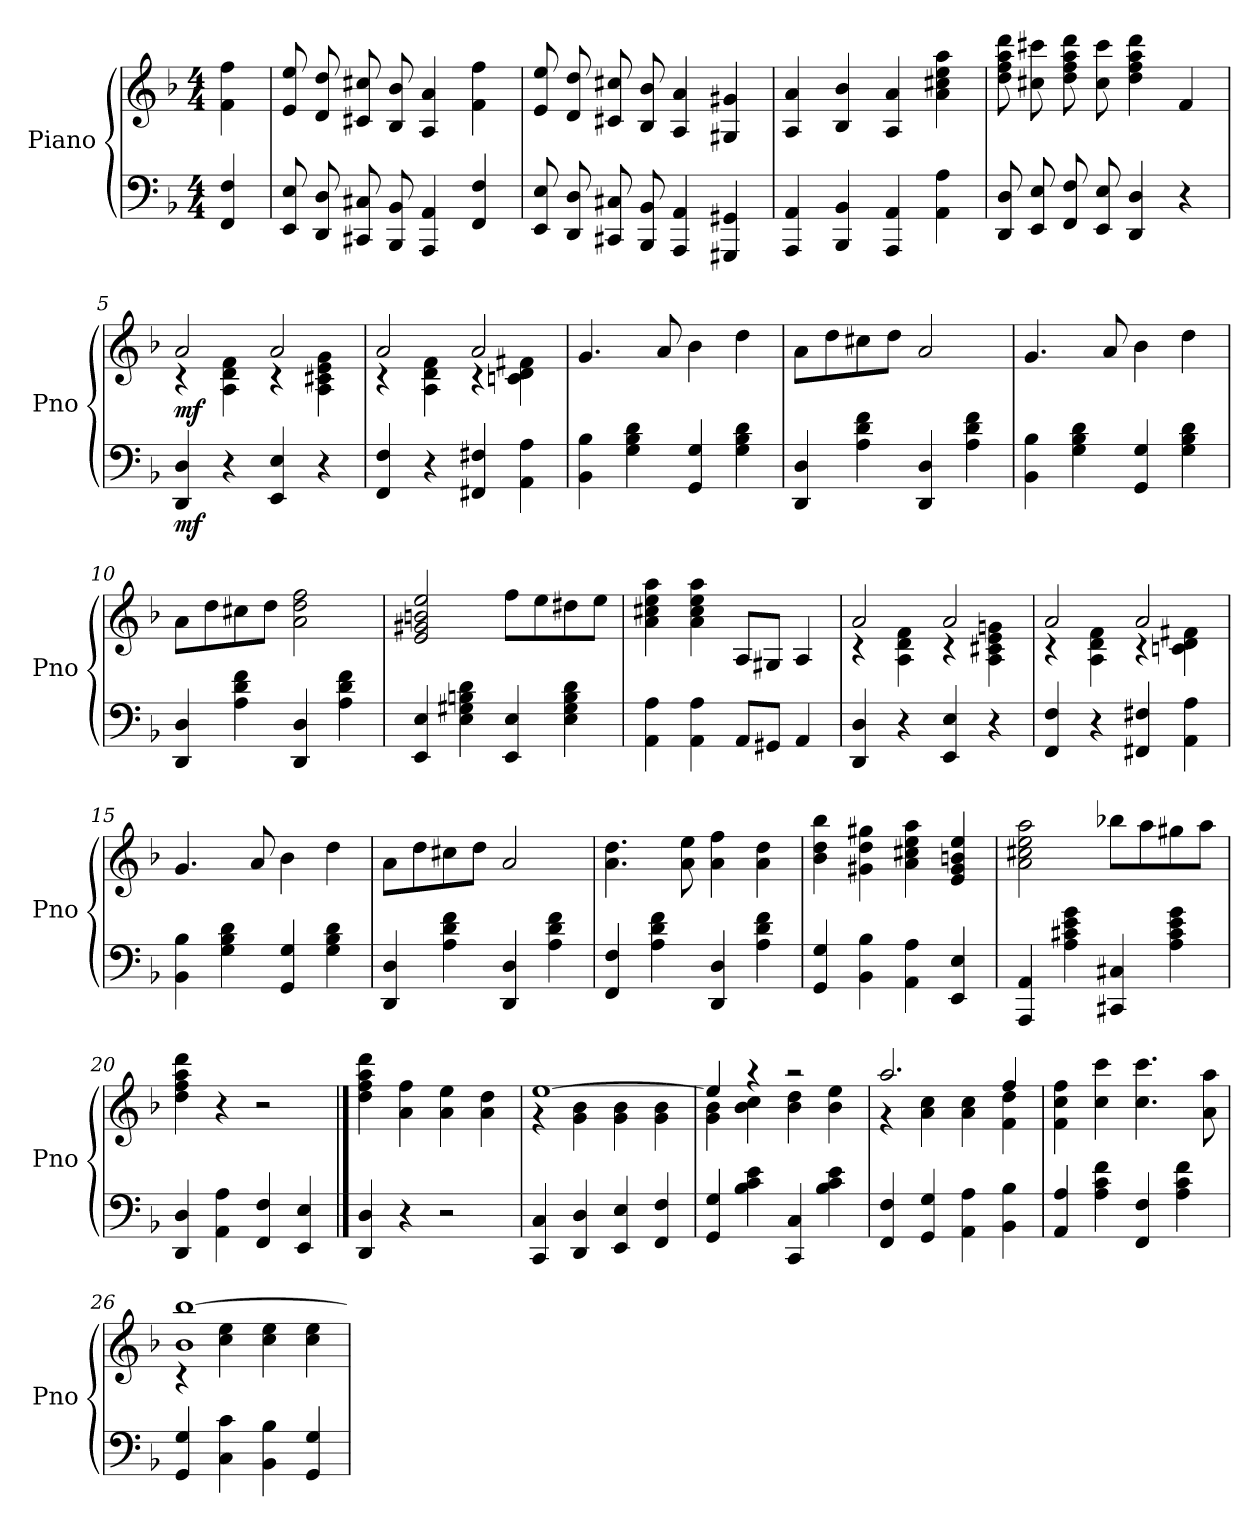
**kern	**dynam	**kern	**dynam
*part2	*part2	*part1	*part1
*staff2	*staff2	*staff1	*staff1
*I"Piano	*	*I"Piano	*
*I'Pno	*	*I'Pno	*
*clefF4	*	*clefG2	*
*k[b-]	*	*k[b-]	*
*M4/4	*	*M4/4	*
*MM132	*	*MM132	*
=	=	=	=
4FF/ 4F/	.	4f\ 4ff\	.
=1	=1	=1	=1
8EE/ 8E/	.	8e/ 8ee/	.
8DD/ 8D/	.	8d/ 8dd/	.
8CC#X/ 8C#X/	.	8c#X/ 8cc#X/	.
8BBB-/ 8BB-/	.	8B-/ 8b-/	.
4AAA/ 4AA/	.	4A/ 4a/	.
4FF/ 4F/	.	4f\ 4ff\	.
=2	=2	=2	=2
8EE/ 8E/	.	8e/ 8ee/	.
8DD/ 8D/	.	8d/ 8dd/	.
8CC#X/ 8C#X/	.	8c#X/ 8cc#X/	.
8BBB-/ 8BB-/	.	8B-/ 8b-/	.
4AAA/ 4AA/	.	4A/ 4a/	.
4GGG#X/ 4GG#X/	.	4G#X/ 4g#X/	.
=3	=3	=3	=3
4AAA/ 4AA/	.	4A/ 4a/	.
4BBB-/ 4BB-/	.	4B-/ 4b-/	.
4AAA/ 4AA/	.	4A/ 4a/	.
4AA\ 4A\	.	4a\ 4cc#X\ 4ee\ 4aa\	.
=4	=4	=4	=4
8DD/ 8D/	.	8dd\ 8ff\ 8aa\ 8ddd\	.
8EE/ 8E/	.	8cc#X\ 8ccc#X\	.
8FF/ 8F/	.	8dd\ 8ff\ 8aa\ 8ddd\	.
8EE/ 8E/	.	8cc#\ 8ccc#\	.
4DD/ 4D/	.	4dd\ 4ff\ 4aa\ 4ddd\	.
4r	.	4f/	.
!!LO:LB:g=z
=5!|	=5!|	=5!|	=5!|
*	*	*^	*
!	!LO:DY:b	!	!	!LO:DY:b
4DD/ 4D/	mf	2a/	4r	mf
4r	.	.	4A\ 4d\ 4f\	.
4EE/ 4E/	.	2a/	4r	.
4r	.	.	4A\ 4c#X\ 4e\ 4g\	.
=6	=6	=6	=6	=6
4FF/ 4F/	.	2a/	4r	.
4r	.	.	4A\ 4d\ 4f\	.
4FF#X/ 4F#X/	.	2a/	4r	.
4AA\ 4A\	.	.	4cn\ 4d\ 4f#X\	.
*	*	*v	*v	*
=7	=7	=7	=7
4BB-\ 4B-\	.	4.g/	.
4G\ 4B-\ 4d\	.	.	.
.	.	8a/	.
4GG/ 4G/	.	4b-\	.
4G\ 4B-\ 4d\	.	4dd\	.
=8	=8	=8	=8
4DD/ 4D/	.	8a\L	.
.	.	8dd\	.
4A\ 4d\ 4f\	.	8cc#X\	.
.	.	8dd\J	.
4DD/ 4D/	.	2a/	.
4A\ 4d\ 4f\	.	.	.
=9	=9	=9	=9
4BB-\ 4B-\	.	4.g/	.
4G\ 4B-\ 4d\	.	.	.
.	.	8a/	.
4GG/ 4G/	.	4b-\	.
4G\ 4B-\ 4d\	.	4dd\	.
!!LO:LB:g=z
=10	=10	=10	=10
4DD/ 4D/	.	8a\L	.
.	.	8dd\	.
4A\ 4d\ 4f\	.	8cc#X\	.
.	.	8dd\J	.
4DD/ 4D/	.	2a\ 2dd\ 2ff\	.
4A\ 4d\ 4f\	.	.	.
=11	=11	=11	=11
4EE/ 4E/	.	2e/ 2g#X/ 2bn/ 2ee/	.
4E\ 4G#X\ 4Bn\ 4d\	.	.	.
4EE/ 4E/	.	8ff\L	.
.	.	8ee\	.
4E\ 4G#\ 4B\ 4d\	.	8dd#X\	.
.	.	8ee\J	.
=12	=12	=12	=12
4AA\ 4A\	.	4a\ 4cc#X\ 4ee\ 4aa\	.
4AA\ 4A\	.	4a\ 4cc#\ 4ee\ 4aa\	.
8AA/L	.	8A/L	.
8GG#X/J	.	8G#X/J	.
4AA/	.	4A/	.
=13	=13	=13	=13
*	*	*^	*
4DD/ 4D/	.	2a/	4r	.
4r	.	.	4A\ 4d\ 4f\	.
4EE/ 4E/	.	2a/	4r	.
4r	.	.	4A\ 4c#X\ 4e\ 4gn\	.
=14	=14	=14	=14	=14
4FF/ 4F/	.	2a/	4r	.
4r	.	.	4A\ 4d\ 4f\	.
4FF#X/ 4F#X/	.	2a/	4r	.
4AA\ 4A\	.	.	4cn\ 4d\ 4f#X\	.
*	*	*v	*v	*
!!LO:LB:g=z
=15	=15	=15	=15
4BB-\ 4B-\	.	4.g/	.
4G\ 4B-\ 4d\	.	.	.
.	.	8a/	.
4GG/ 4G/	.	4b-\	.
4G\ 4B-\ 4d\	.	4dd\	.
=16	=16	=16	=16
4DD/ 4D/	.	8a\L	.
.	.	8dd\	.
4A\ 4d\ 4f\	.	8cc#X\	.
.	.	8dd\J	.
4DD/ 4D/	.	2a/	.
4A\ 4d\ 4f\	.	.	.
=17	=17	=17	=17
4FF/ 4F/	.	4.a\ 4.dd\	.
4A\ 4d\ 4f\	.	.	.
.	.	8a\ 8ee\	.
4DD/ 4D/	.	4a\ 4ff\	.
4A\ 4d\ 4f\	.	4a\ 4dd\	.
=18	=18	=18	=18
4GG/ 4G/	.	4b-\ 4dd\ 4bb-\	.
4BB-\ 4B-\	.	4g#X\ 4dd\ 4gg#X\	.
4AA\ 4A\	.	4a\ 4cc#X\ 4ee\ 4aa\	.
4EE/ 4E/	.	4e/ 4g#/ 4bn/ 4ee/	.
=19	=19	=19	=19
4AAA/ 4AA/	.	2a\ 2cc#X\ 2ee\ 2aa\	.
4A\ 4c#X\ 4e\ 4g\	.	.	.
4CC#X/ 4C#X/	.	8bb-X\L	.
.	.	8aa\	.
4A\ 4c#\ 4e\ 4g\	.	8gg#X\	.
.	.	8aa\J	.
!!LO:LB:g=z
=20	=20	=20	=20
4DD/ 4D/	.	4dd\ 4ff\ 4aa\ 4ddd\	.
4AA\ 4A\	.	4r	.
4FF/ 4F/	.	2r	.
4EE/ 4E/	.	.	.
==21	==21	==21	==21
4DD/ 4D/	.	4dd\ 4ff\ 4aa\ 4ddd\	.
4r	.	4a\ 4ff\	.
2r	.	4a\ 4ee\	.
.	.	4a\ 4dd\	.
=22!|	=22!|	=22!|	=22!|
*	*	*^	*
4CC/ 4C/	.	[1ee	4r	.
4DD/ 4D/	.	.	4g\ 4b-\	.
4EE/ 4E/	.	.	4g\ 4b-\	.
4FF/ 4F/	.	.	4g\ 4b-\	.
=23	=23	=23	=23	=23
4GG/ 4G/	.	4ee/]	4g\ 4b-\	.
4B-\ 4c\ 4e\	.	4r	4b-\ 4cc\	.
4CC/ 4C/	.	2r	4b-\ 4dd\	.
4B-\ 4c\ 4e\	.	.	4b-\ 4ee\	.
=24	=24	=24	=24	=24
4FF/ 4F/	.	2.aa/	4r	.
4GG/ 4G/	.	.	4a\ 4cc\	.
4AA\ 4A\	.	.	4a\ 4cc\	.
4BB-\ 4B-\	.	4ff/	4f\ 4dd\	.
*	*	*v	*v	*
!!LO:LB:g=z
=25	=25	=25	=25
4AA/ 4A/	.	4f\ 4cc\ 4ff\	.
4A\ 4c\ 4f\	.	4cc\ 4ccc\	.
4FF/ 4F/	.	4.cc\ 4.ccc\	.
4A\ 4c\ 4f\	.	.	.
.	.	8a\ 8aa\	.
=26	=26	=26	=26
*	*	*^	*
4GG/ 4G/	.	1b- [1bb-	4r	.
4C\ 4c\	.	.	4cc\ 4ee\	.
4BB-\ 4B-\	.	.	4cc\ 4ee\	.
4GG/ 4G/	.	.	4cc\ 4ee\	.
*	*	*v	*v	*
=	=	=	=
*-	*-	*-	*-
